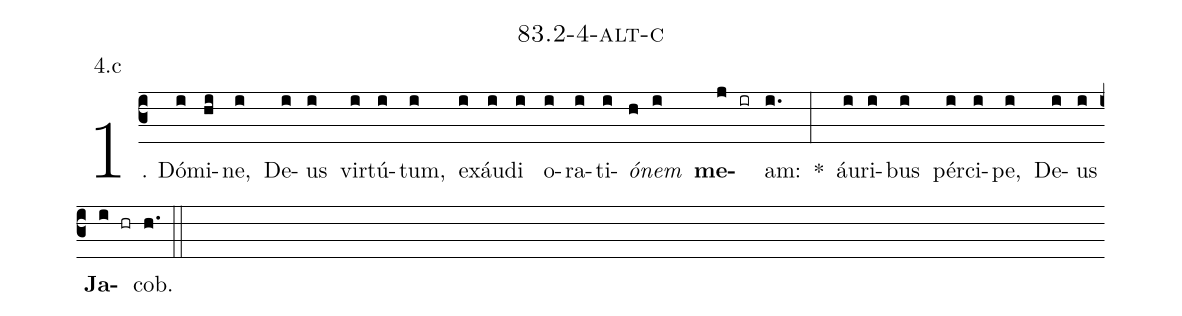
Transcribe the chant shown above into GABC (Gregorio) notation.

name: 83.2-4-alt-c;
annotation: 4.c;
%%
(c3)1. Dó(i)mi(hi)ne,(i) De(i)us(i) vir(i)tú(i)tum,(i) ex(i)áu(i)di(i) o(i)ra(i)ti(i)<i>ó</i>(h)<i>nem</i>(i) <b>me</b>(j ir)am:(i.) *(:) áu(i)ri(i)bus(i) pér(i)ci(i)pe,(i) De(i)us(i) <b>Ja</b>(i hr)cob.(h.) (::)


%E(i) u(i) o(i) u(i) a(i) e.(h.) (::)
